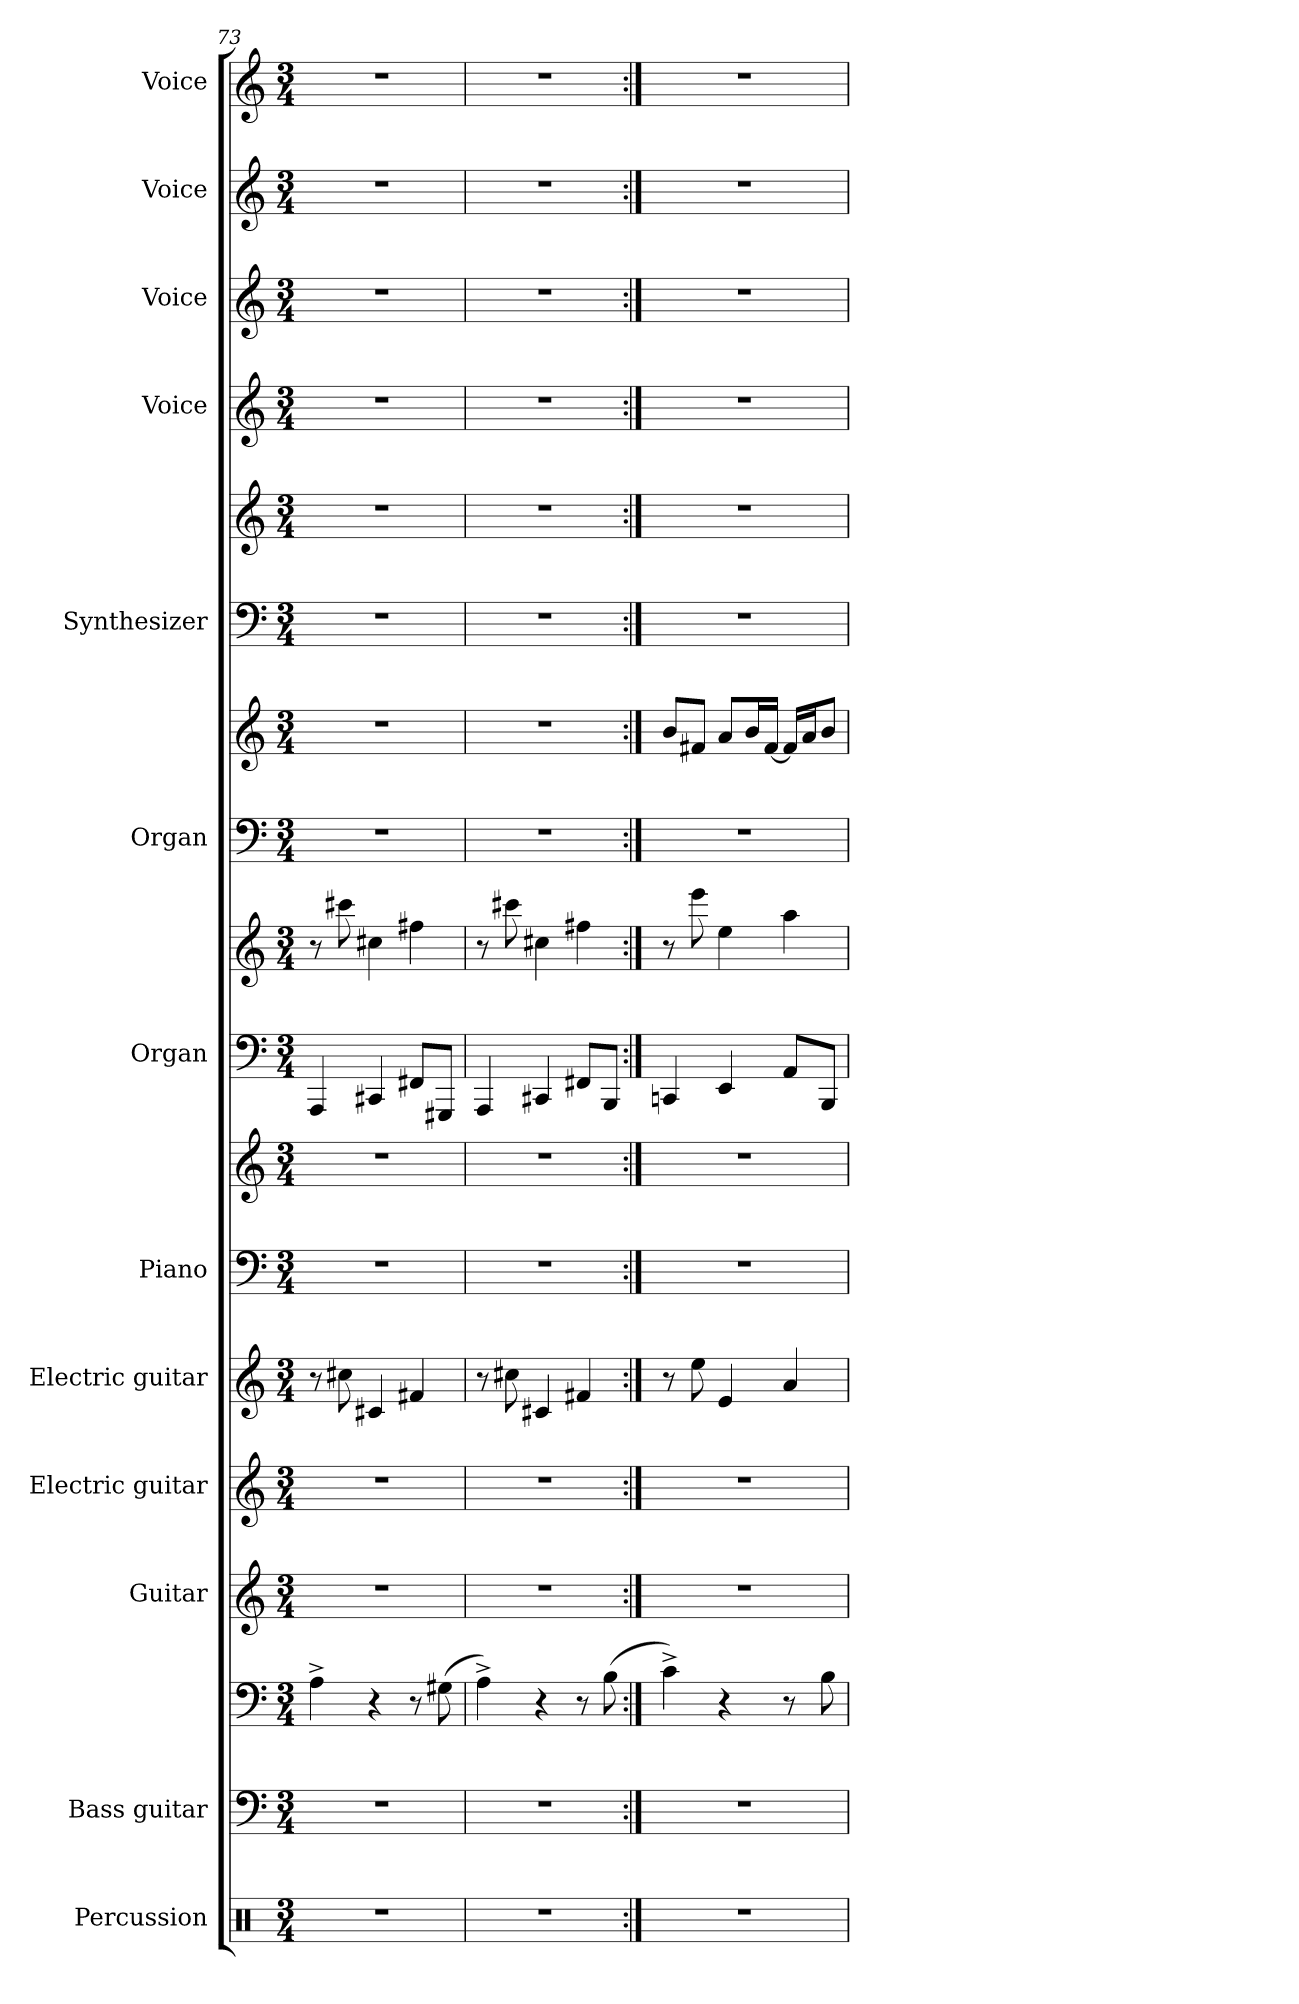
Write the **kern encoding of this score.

**kern	**kern	**kern	**kern	**kern	**kern	**kern	**kern	**kern	**kern	**kern	**kern	**kern	**kern	**kern	**kern	**kern	**kern
*part13	*part12	*part12	*part11	*part10	*part9	*part8	*part8	*part7	*part7	*part6	*part6	*part5	*part5	*part4	*part3	*part2	*part1
*staff18	*staff17	*staff16	*staff15	*staff14	*staff13	*staff12	*staff11	*staff10	*staff9	*staff8	*staff7	*staff6	*staff5	*staff4	*staff3	*staff2	*staff1
*I"Percussion	*I"Bass guitar	*	*I"Guitar	*I"Electric guitar	*I"Electric guitar	*I"Piano	*	*I"Organ	*	*I"Organ	*	*I"Synthesizer	*	*I"Voice	*I"Voice	*I"Voice	*I"Voice
*I'Perc.	*I'Bass	*	*I'Guit.	*I'El. gtr	*I'El. gtr	*I'Pno	*	*I'Org.	*	*I'Org.	*	*I'Synth.	*	*I'Voice	*I'Voice	*I'Voice	*I'Voice
*clefX	*clefF4	*clefF4	*clefG2	*clefG2	*clefG2	*clefF4	*clefG2	*clefF4	*clefG2	*clefF4	*clefG2	*clefF4	*clefG2	*clefG2	*clefG2	*clefG2	*clefG2
*	*ITrd7c12	*ITrd7c12	*ITrd7c12	*ITrd7c12	*ITrd7c12	*	*	*	*	*	*	*	*	*	*	*	*
*k[]	*k[]	*k[]	*k[]	*k[]	*k[]	*k[]	*k[]	*k[]	*k[]	*k[]	*k[]	*k[]	*k[]	*k[]	*k[]	*k[]	*k[]
*C:	*C:	*C:	*C:	*C:	*C:	*C:	*C:	*C:	*C:	*C:	*C:	*C:	*C:	*C:	*C:	*C:	*C:
*M3/4	*M3/4	*M3/4	*M3/4	*M3/4	*M3/4	*M3/4	*M3/4	*M3/4	*M3/4	*M3/4	*M3/4	*M3/4	*M3/4	*M3/4	*M3/4	*M3/4	*M3/4
=73	=73	=73	=73	=73	=73	=73	=73	=73	=73	=73	=73	=73	=73	=73	=73	=73	=73
!LO:N:vis=1	!LO:N:vis=1	!	!LO:N:vis=1	!LO:N:vis=1	!	!LO:N:vis=1	!LO:N:vis=1	!	!	!LO:N:vis=1	!LO:N:vis=1	!LO:N:vis=1	!LO:N:vis=1	!LO:N:vis=1	!LO:N:vis=1	!LO:N:vis=1	!LO:N:vis=1
2.r	2.r	4AA^i\	2.r	2.r	8r	2.r	2.r	4AAAi/	8r	2.r	2.r	2.r	2.r	2.r	2.r	2.r	2.r
.	.	.	.	.	8c#Xi\	.	.	.	8ccc#Xi\	.	.	.	.	.	.	.	.
.	.	4r	.	.	4C#Xi/	.	.	4CC#Xi/	4cc#Xi\	.	.	.	.	.	.	.	.
.	.	8r	.	.	4F#Xi/	.	.	8FF#Xi/L	4ff#Xi\	.	.	.	.	.	.	.	.
.	.	(8GG#Xi\	.	.	.	.	.	8GGG#Xi/J	.	.	.	.	.	.	.	.	.
=74	=74	=74	=74	=74	=74	=74	=74	=74	=74	=74	=74	=74	=74	=74	=74	=74	=74
!LO:N:vis=1	!LO:N:vis=1	!	!LO:N:vis=1	!LO:N:vis=1	!	!LO:N:vis=1	!LO:N:vis=1	!	!	!LO:N:vis=1	!LO:N:vis=1	!LO:N:vis=1	!LO:N:vis=1	!LO:N:vis=1	!LO:N:vis=1	!LO:N:vis=1	!LO:N:vis=1
2.r	2.r	4AA^i\)	2.r	2.r	8r	2.r	2.r	4AAAi/	8r	2.r	2.r	2.r	2.r	2.r	2.r	2.r	2.r
.	.	.	.	.	8c#Xi\	.	.	.	8ccc#Xi\	.	.	.	.	.	.	.	.
.	.	4r	.	.	4C#Xi/	.	.	4CC#Xi/	4cc#Xi\	.	.	.	.	.	.	.	.
.	.	8r	.	.	4F#Xi/	.	.	8FF#Xi/L	4ff#Xi\	.	.	.	.	.	.	.	.
.	.	(8BBi\	.	.	.	.	.	8BBBi/J	.	.	.	.	.	.	.	.	.
=75:|!	=75:|!	=75:|!	=75:|!	=75:|!	=75:|!	=75:|!	=75:|!	=75:|!	=75:|!	=75:|!	=75:|!	=75:|!	=75:|!	=75:|!	=75:|!	=75:|!	=75:|!
!LO:N:vis=1	!LO:N:vis=1	!	!LO:N:vis=1	!LO:N:vis=1	!	!LO:N:vis=1	!LO:N:vis=1	!	!	!LO:N:vis=1	!	!LO:N:vis=1	!LO:N:vis=1	!LO:N:vis=1	!LO:N:vis=1	!LO:N:vis=1	!LO:N:vis=1
2.r	2.r	4C^i\)	2.r	2.r	8r	2.r	2.r	4CCni/	8r	2.r	8bi/L	2.r	2.r	2.r	2.r	2.r	2.r
.	.	.	.	.	8ei\	.	.	.	8eeei\	.	8f#Xi/J	.	.	.	.	.	.
.	.	4r	.	.	4Ei/	.	.	4EEi/	4eei\	.	8ai/L	.	.	.	.	.	.
.	.	.	.	.	.	.	.	.	.	.	16bi/L	.	.	.	.	.	.
.	.	.	.	.	.	.	.	.	.	.	[<16f#i/JJ	.	.	.	.	.	.
.	.	8r	.	.	4Ai/	.	.	8AAi/L	4aai\	.	16f#i/LL]	.	.	.	.	.	.
.	.	.	.	.	.	.	.	.	.	.	16ai/J	.	.	.	.	.	.
.	.	8BBi\	.	.	.	.	.	8BBBi/J	.	.	8bi/J	.	.	.	.	.	.
=	=	=	=	=	=	=	=	=	=	=	=	=	=	=	=	=	=
*-	*-	*-	*-	*-	*-	*-	*-	*-	*-	*-	*-	*-	*-	*-	*-	*-	*-
